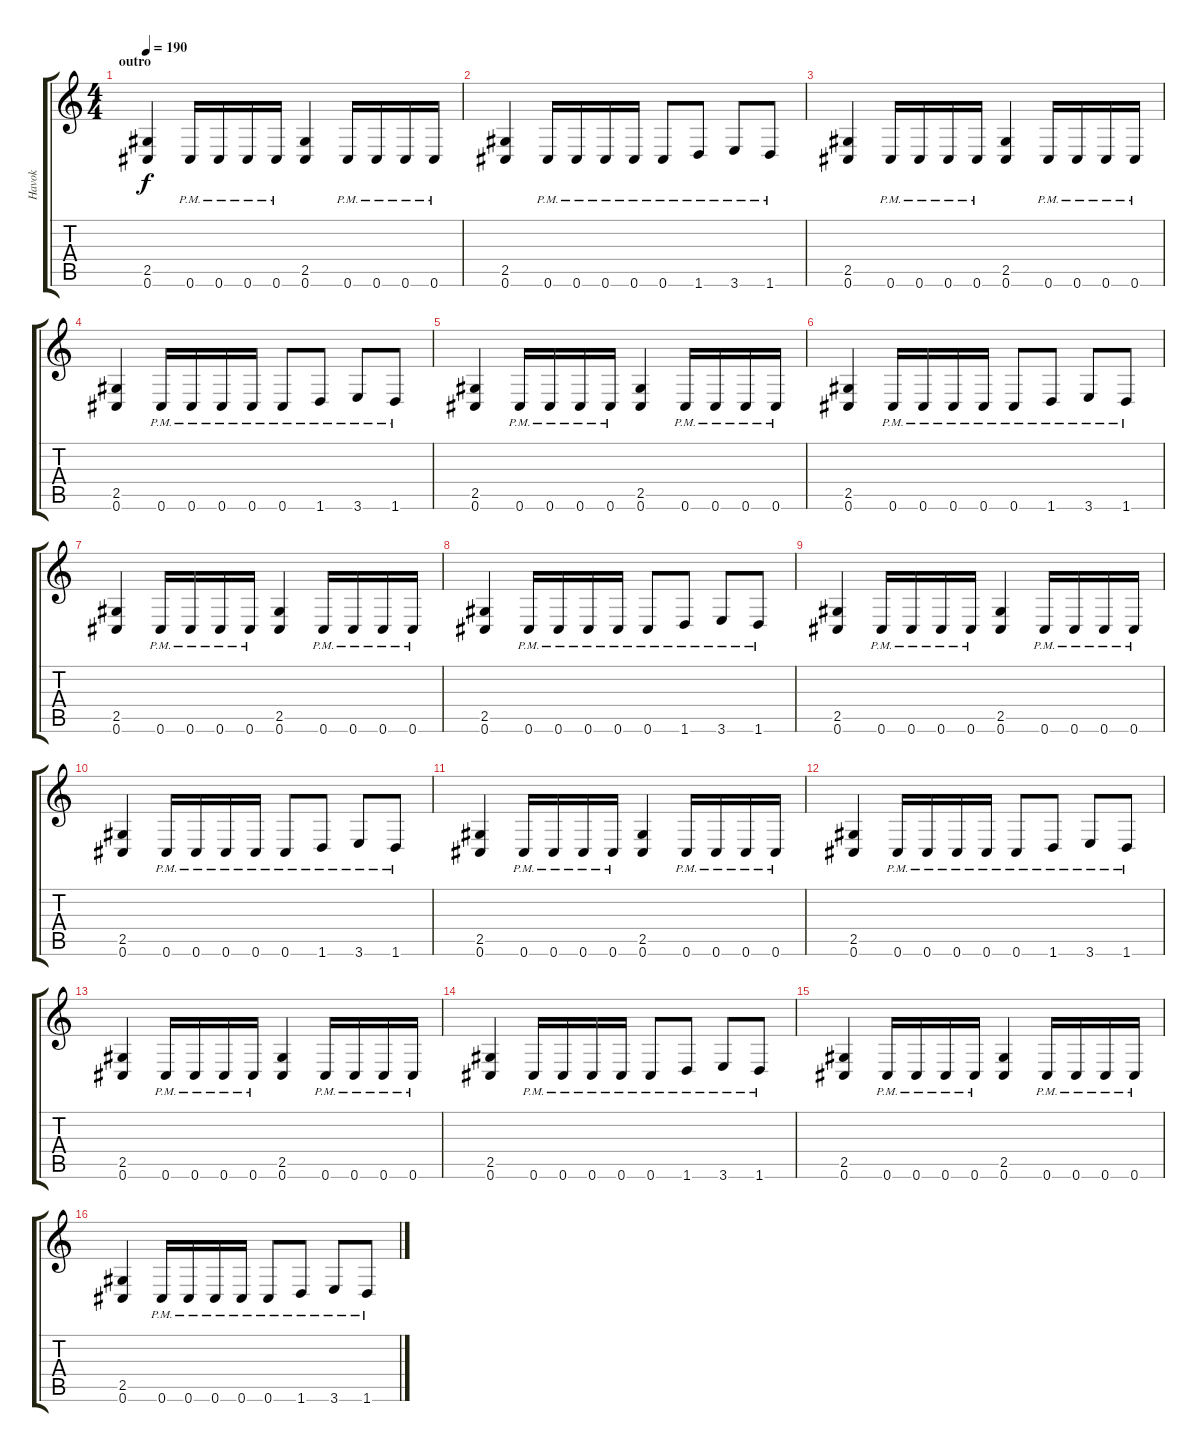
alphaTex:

\track ("Havok" "Havok") {instrument distortionguitar}
\staff {score tabs}
\tuning (Db4 Ab3 E3 B2 Gb2 Db2) {hide}
\ts (4 4)
\section ("" "outro")
\tempo 190
\clef g2
\ks c
(2.5 0.6).4{dy f} 0.6{pm}.16 0.6{pm}.16 0.6{pm}.16 0.6{pm}.16 (2.5 0.6).4 0.6{pm}.16 0.6{pm}.16 0.6{pm}.16 0.6{pm}.16 |
(2.5 0.6).4 0.6{pm}.16 0.6{pm}.16 0.6{pm}.16 0.6{pm}.16 0.6{pm}.8 1.6{pm}.8 3.6{pm}.8 1.6{pm}.8 |
(2.5 0.6).4 0.6{pm}.16 0.6{pm}.16 0.6{pm}.16 0.6{pm}.16 (2.5 0.6).4 0.6{pm}.16 0.6{pm}.16 0.6{pm}.16 0.6{pm}.16 |
(2.5 0.6).4 0.6{pm}.16 0.6{pm}.16 0.6{pm}.16 0.6{pm}.16 0.6{pm}.8 1.6{pm}.8 3.6{pm}.8 1.6{pm}.8 |
(2.5 0.6).4 0.6{pm}.16 0.6{pm}.16 0.6{pm}.16 0.6{pm}.16 (2.5 0.6).4 0.6{pm}.16 0.6{pm}.16 0.6{pm}.16 0.6{pm}.16 |
(2.5 0.6).4 0.6{pm}.16 0.6{pm}.16 0.6{pm}.16 0.6{pm}.16 0.6{pm}.8 1.6{pm}.8 3.6{pm}.8 1.6{pm}.8 |
(2.5 0.6).4 0.6{pm}.16 0.6{pm}.16 0.6{pm}.16 0.6{pm}.16 (2.5 0.6).4 0.6{pm}.16 0.6{pm}.16 0.6{pm}.16 0.6{pm}.16 |
(2.5 0.6).4 0.6{pm}.16 0.6{pm}.16 0.6{pm}.16 0.6{pm}.16 0.6{pm}.8 1.6{pm}.8 3.6{pm}.8 1.6{pm}.8 |
(2.5 0.6).4 0.6{pm}.16 0.6{pm}.16 0.6{pm}.16 0.6{pm}.16 (2.5 0.6).4 0.6{pm}.16 0.6{pm}.16 0.6{pm}.16 0.6{pm}.16 |
(2.5 0.6).4 0.6{pm}.16 0.6{pm}.16 0.6{pm}.16 0.6{pm}.16 0.6{pm}.8 1.6{pm}.8 3.6{pm}.8 1.6{pm}.8 |
(2.5 0.6).4 0.6{pm}.16 0.6{pm}.16 0.6{pm}.16 0.6{pm}.16 (2.5 0.6).4 0.6{pm}.16 0.6{pm}.16 0.6{pm}.16 0.6{pm}.16 |
(2.5 0.6).4 0.6{pm}.16 0.6{pm}.16 0.6{pm}.16 0.6{pm}.16 0.6{pm}.8 1.6{pm}.8 3.6{pm}.8 1.6{pm}.8 |
(2.5 0.6).4 0.6{pm}.16 0.6{pm}.16 0.6{pm}.16 0.6{pm}.16 (2.5 0.6).4 0.6{pm}.16 0.6{pm}.16 0.6{pm}.16 0.6{pm}.16 |
(2.5 0.6).4 0.6{pm}.16 0.6{pm}.16 0.6{pm}.16 0.6{pm}.16 0.6{pm}.8 1.6{pm}.8 3.6{pm}.8 1.6{pm}.8 |
(2.5 0.6).4 0.6{pm}.16 0.6{pm}.16 0.6{pm}.16 0.6{pm}.16 (2.5 0.6).4 0.6{pm}.16 0.6{pm}.16 0.6{pm}.16 0.6{pm}.16 |
(2.5 0.6).4 0.6{pm}.16 0.6{pm}.16 0.6{pm}.16 0.6{pm}.16 0.6{pm}.8 1.6{pm}.8 3.6{pm}.8 1.6{pm}.8
